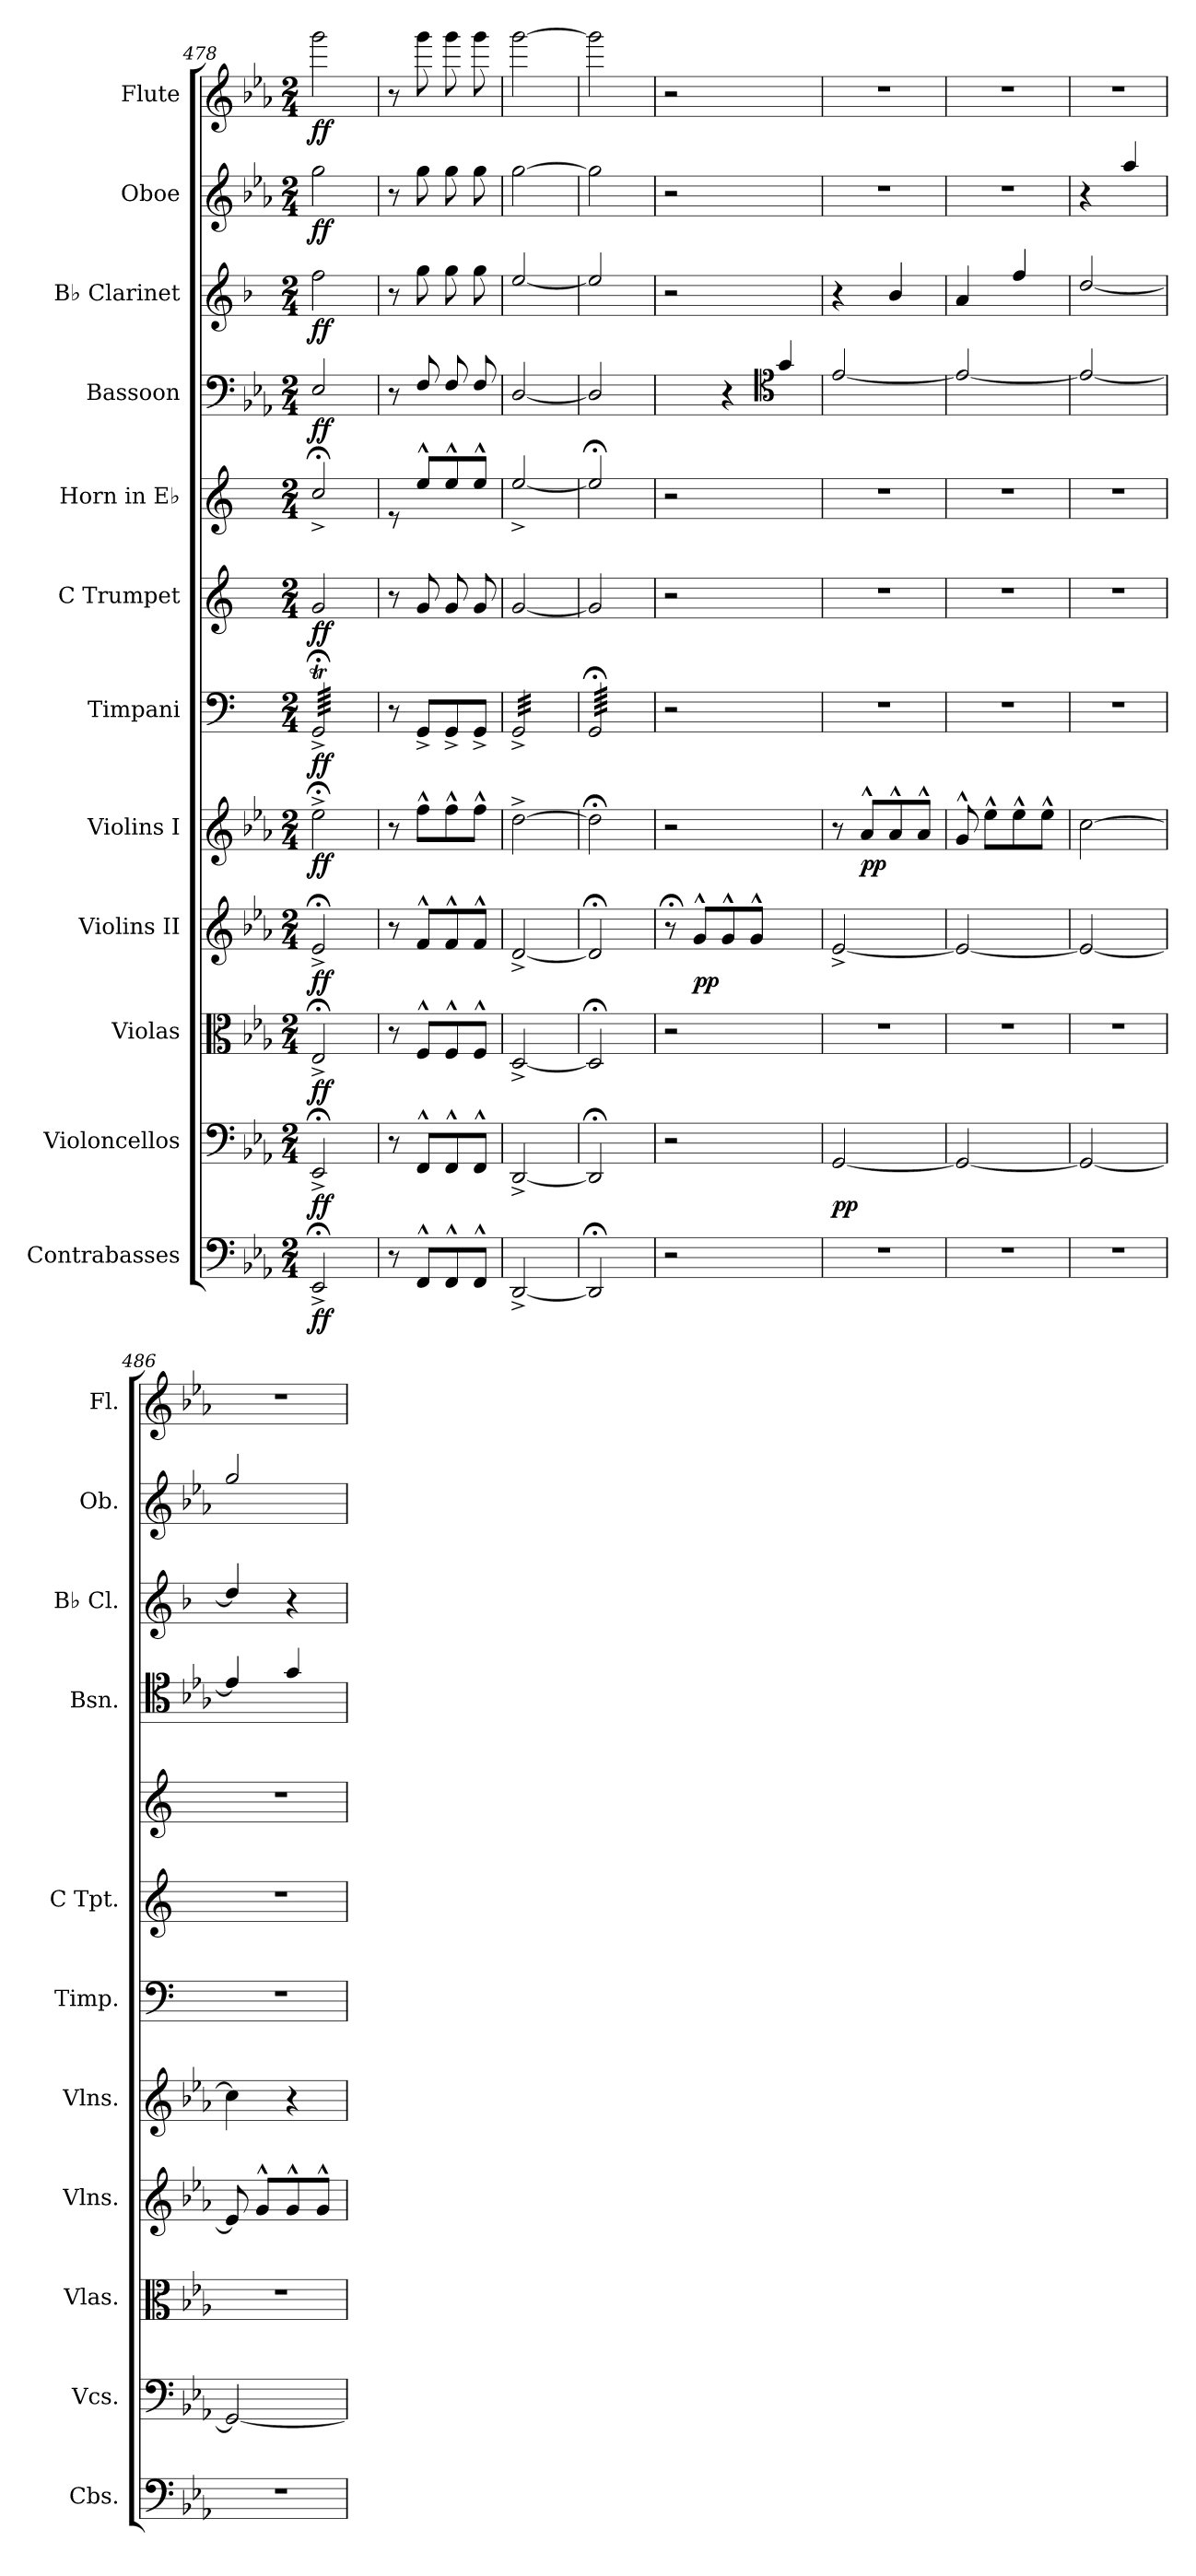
**kern	**dynam	**kern	**dynam	**kern	**dynam	**kern	**dynam	**kern	**dynam	**kern	**dynam	**kern	**dynam	**kern	**kern	**dynam	**kern	**dynam	**kern	**dynam	**kern	**dynam
*part12	*part12	*part11	*part11	*part10	*part10	*part9	*part9	*part8	*part8	*part7	*part7	*part6	*part6	*part5	*part4	*part4	*part3	*part3	*part2	*part2	*part1	*part1
*staff12	*staff12	*staff11	*staff11	*staff10	*staff10	*staff9	*staff9	*staff8	*staff8	*staff7	*staff7	*staff6	*staff6	*staff5	*staff4	*staff4	*staff3	*staff3	*staff2	*staff2	*staff1	*staff1
*I"Contrabasses	*	*I"Violoncellos	*	*I"Violas	*	*I"Violins II	*	*I"Violins I	*	*I"Timpani	*	*I"C Trumpet	*	*I"Horn in E♭	*I"Bassoon	*	*I"B♭ Clarinet	*	*I"Oboe	*	*I"Flute	*
*I'Cbs.	*	*I'Vcs.	*	*I'Vlas.	*	*I'Vlns.	*	*I'Vlns.	*	*I'Timp.	*	*I'C Tpt.	*	*	*I'Bsn.	*	*I'B♭ Cl.	*	*I'Ob.	*	*I'Fl.	*
*clefF4	*	*clefF4	*	*clefC3	*	*clefG2	*	*clefG2	*	*clefF4	*	*clefG2	*	*clefG2	*clefF4	*	*clefG2	*	*clefG2	*	*clefG2	*
*ITrd7c12	*	*	*	*	*	*	*	*	*	*	*	*	*	*ITrd4c7	*	*	*ITrd1c2	*	*	*	*	*
*k[b-e-a-]	*	*k[b-e-a-]	*	*k[b-e-a-]	*	*k[b-e-a-]	*	*k[b-e-a-]	*	*k[]	*	*k[]	*	*k[b-]	*k[b-e-a-]	*	*k[b-e-a-]	*	*k[b-e-a-]	*	*k[b-e-a-]	*
*M2/4	*	*M2/4	*	*M2/4	*	*M2/4	*	*M2/4	*	*M2/4	*	*M2/4	*	*M2/4	*M2/4	*	*M2/4	*	*M2/4	*	*M2/4	*
*MM80	*	*MM80	*	*MM80	*	*MM80	*	*MM80	*	*MM80	*	*MM80	*	*MM80	*MM80	*	*MM80	*	*MM80	*	*MM80	*
=478	=478	=478	=478	=478	=478	=478	=478	=478	=478	=478	=478	=478	=478	=478	=478	=478	=478	=478	=478	=478	=478	=478
!	!LO:DY:b	!	!LO:DY:b	!	!LO:DY:b	!	!LO:DY:b	!	!LO:DY:b	!	!LO:DY:b	!	!LO:DY:b	!	!	!LO:DY:b	!	!LO:DY:b	!	!LO:DY:b	!	!LO:DY:b
*	*	*	*	*	*	*	*	*	*	*tremolo	*	*	*	*	*	*	*	*	*	*	*	*
2EEE-;<^/	ff	2EE-;<^/	ff	2E-;<^/	ff	2e-;<^/	ff	2ee-;<^\	ff	64GG;<T^/LLLL	ff	2g/	ff	2f;<^/	2E-/	ff	2ee-\	ff	2gg\	ff	2ggg\	ff
.	.	.	.	.	.	.	.	.	.	64GG;<T^/	.	.	.	.	.	.	.	.	.	.	.	.
.	.	.	.	.	.	.	.	.	.	64GG;<T^/	.	.	.	.	.	.	.	.	.	.	.	.
.	.	.	.	.	.	.	.	.	.	64GG;<T^/	.	.	.	.	.	.	.	.	.	.	.	.
.	.	.	.	.	.	.	.	.	.	64GG;<T^/	.	.	.	.	.	.	.	.	.	.	.	.
.	.	.	.	.	.	.	.	.	.	64GG;<T^/	.	.	.	.	.	.	.	.	.	.	.	.
.	.	.	.	.	.	.	.	.	.	64GG;<T^/	.	.	.	.	.	.	.	.	.	.	.	.
.	.	.	.	.	.	.	.	.	.	64GG;<T^/	.	.	.	.	.	.	.	.	.	.	.	.
.	.	.	.	.	.	.	.	.	.	64GG;<T^/	.	.	.	.	.	.	.	.	.	.	.	.
.	.	.	.	.	.	.	.	.	.	64GG;<T^/	.	.	.	.	.	.	.	.	.	.	.	.
.	.	.	.	.	.	.	.	.	.	64GG;<T^/	.	.	.	.	.	.	.	.	.	.	.	.
.	.	.	.	.	.	.	.	.	.	64GG;<T^/	.	.	.	.	.	.	.	.	.	.	.	.
.	.	.	.	.	.	.	.	.	.	64GG;<T^/	.	.	.	.	.	.	.	.	.	.	.	.
.	.	.	.	.	.	.	.	.	.	64GG;<T^/	.	.	.	.	.	.	.	.	.	.	.	.
.	.	.	.	.	.	.	.	.	.	64GG;<T^/	.	.	.	.	.	.	.	.	.	.	.	.
.	.	.	.	.	.	.	.	.	.	64GG;<T^/	.	.	.	.	.	.	.	.	.	.	.	.
.	.	.	.	.	.	.	.	.	.	64GG;<T^/	.	.	.	.	.	.	.	.	.	.	.	.
.	.	.	.	.	.	.	.	.	.	64GG;<T^/	.	.	.	.	.	.	.	.	.	.	.	.
.	.	.	.	.	.	.	.	.	.	64GG;<T^/	.	.	.	.	.	.	.	.	.	.	.	.
.	.	.	.	.	.	.	.	.	.	64GG;<T^/	.	.	.	.	.	.	.	.	.	.	.	.
.	.	.	.	.	.	.	.	.	.	64GG;<T^/	.	.	.	.	.	.	.	.	.	.	.	.
.	.	.	.	.	.	.	.	.	.	64GG;<T^/	.	.	.	.	.	.	.	.	.	.	.	.
.	.	.	.	.	.	.	.	.	.	64GG;<T^/	.	.	.	.	.	.	.	.	.	.	.	.
.	.	.	.	.	.	.	.	.	.	64GG;<T^/	.	.	.	.	.	.	.	.	.	.	.	.
.	.	.	.	.	.	.	.	.	.	64GG;<T^/	.	.	.	.	.	.	.	.	.	.	.	.
.	.	.	.	.	.	.	.	.	.	64GG;<T^/	.	.	.	.	.	.	.	.	.	.	.	.
.	.	.	.	.	.	.	.	.	.	64GG;<T^/	.	.	.	.	.	.	.	.	.	.	.	.
.	.	.	.	.	.	.	.	.	.	64GG;<T^/	.	.	.	.	.	.	.	.	.	.	.	.
.	.	.	.	.	.	.	.	.	.	64GG;<T^/	.	.	.	.	.	.	.	.	.	.	.	.
.	.	.	.	.	.	.	.	.	.	64GG;<T^/	.	.	.	.	.	.	.	.	.	.	.	.
.	.	.	.	.	.	.	.	.	.	64GG;<T^/	.	.	.	.	.	.	.	.	.	.	.	.
.	.	.	.	.	.	.	.	.	.	64GG;<T^/JJJJ	.	.	.	.	.	.	.	.	.	.	.	.
*	*	*	*	*	*	*	*	*	*	*Xtremolo	*	*	*	*	*	*	*	*	*	*	*	*
=479	=479	=479	=479	=479	=479	=479	=479	=479	=479	=479	=479	=479	=479	=479	=479	=479	=479	=479	=479	=479	=479	=479
8r	.	8r	.	8r	.	8r	.	8r	.	8r	.	8r	.	8re	8r	.	8r	.	8r	.	8r	.
8FFF^^/L	.	8FF^^/L	.	8F^^/L	.	8f^^/L	.	8ff^^\L	.	8GG^/L	.	8g/	.	8a^^/L	8F/	.	8ff\	.	8gg\	.	8ggg\	.
8FFF^^/	.	8FF^^/	.	8F^^/	.	8f^^/	.	8ff^^\	.	8GG^/	.	8g/	.	8a^^/	8F/	.	8ff\	.	8gg\	.	8ggg\	.
*	*	*	*	*	*	*	*	*	*	*	*	*	*	*	*	*	*	*	*	*	*MM60	*
8FFF^^/J	.	8FF^^/J	.	8F^^/J	.	8f^^/J	.	8ff^^\J	.	8GG^/J	.	8g/	.	8a^^/J	8F/	.	8ff\	.	8gg\	.	8ggg\	.
=480	=480	=480	=480	=480	=480	=480	=480	=480	=480	=480	=480	=480	=480	=480	=480	=480	=480	=480	=480	=480	=480	=480
*	*	*	*	*	*	*	*	*	*	*	*	*	*	*	*	*	*	*	*	*	*MM80	*
*	*	*	*	*	*	*	*	*	*	*tremolo	*	*	*	*	*	*	*	*	*	*	*	*
[2DDD^/	.	[2DD^/	.	[2D^/	.	[2d^/	.	[2dd^\	.	32GG^/LLL	.	[2g/	.	[2a^/	[2D/	.	[2dd/	.	[2gg\	.	[2ggg\	.
.	.	.	.	.	.	.	.	.	.	32GG^/	.	.	.	.	.	.	.	.	.	.	.	.
.	.	.	.	.	.	.	.	.	.	32GG^/	.	.	.	.	.	.	.	.	.	.	.	.
.	.	.	.	.	.	.	.	.	.	32GG^/	.	.	.	.	.	.	.	.	.	.	.	.
.	.	.	.	.	.	.	.	.	.	32GG^/	.	.	.	.	.	.	.	.	.	.	.	.
.	.	.	.	.	.	.	.	.	.	32GG^/	.	.	.	.	.	.	.	.	.	.	.	.
.	.	.	.	.	.	.	.	.	.	32GG^/	.	.	.	.	.	.	.	.	.	.	.	.
.	.	.	.	.	.	.	.	.	.	32GG^/	.	.	.	.	.	.	.	.	.	.	.	.
.	.	.	.	.	.	.	.	.	.	32GG^/	.	.	.	.	.	.	.	.	.	.	.	.
.	.	.	.	.	.	.	.	.	.	32GG^/	.	.	.	.	.	.	.	.	.	.	.	.
.	.	.	.	.	.	.	.	.	.	32GG^/	.	.	.	.	.	.	.	.	.	.	.	.
.	.	.	.	.	.	.	.	.	.	32GG^/	.	.	.	.	.	.	.	.	.	.	.	.
.	.	.	.	.	.	.	.	.	.	32GG^/	.	.	.	.	.	.	.	.	.	.	.	.
.	.	.	.	.	.	.	.	.	.	32GG^/	.	.	.	.	.	.	.	.	.	.	.	.
.	.	.	.	.	.	.	.	.	.	32GG^/	.	.	.	.	.	.	.	.	.	.	.	.
.	.	.	.	.	.	.	.	.	.	32GG^/JJJ	.	.	.	.	.	.	.	.	.	.	.	.
=481	=481	=481	=481	=481	=481	=481	=481	=481	=481	=481	=481	=481	=481	=481	=481	=481	=481	=481	=481	=481	=481	=481
2DDD;</]	.	2DD;</]	.	2D;</]	.	2d;</]	.	2dd;<\]	.	64GG;</LLLL	.	2g/]	.	2a;</]	2D/]	.	2dd/]	.	2gg\]	.	2ggg\]	.
.	.	.	.	.	.	.	.	.	.	64GG;</	.	.	.	.	.	.	.	.	.	.	.	.
.	.	.	.	.	.	.	.	.	.	64GG;</	.	.	.	.	.	.	.	.	.	.	.	.
.	.	.	.	.	.	.	.	.	.	64GG;</	.	.	.	.	.	.	.	.	.	.	.	.
.	.	.	.	.	.	.	.	.	.	64GG;</	.	.	.	.	.	.	.	.	.	.	.	.
.	.	.	.	.	.	.	.	.	.	64GG;</	.	.	.	.	.	.	.	.	.	.	.	.
.	.	.	.	.	.	.	.	.	.	64GG;</	.	.	.	.	.	.	.	.	.	.	.	.
.	.	.	.	.	.	.	.	.	.	64GG;</	.	.	.	.	.	.	.	.	.	.	.	.
.	.	.	.	.	.	.	.	.	.	64GG;</	.	.	.	.	.	.	.	.	.	.	.	.
.	.	.	.	.	.	.	.	.	.	64GG;</	.	.	.	.	.	.	.	.	.	.	.	.
.	.	.	.	.	.	.	.	.	.	64GG;</	.	.	.	.	.	.	.	.	.	.	.	.
.	.	.	.	.	.	.	.	.	.	64GG;</	.	.	.	.	.	.	.	.	.	.	.	.
.	.	.	.	.	.	.	.	.	.	64GG;</	.	.	.	.	.	.	.	.	.	.	.	.
.	.	.	.	.	.	.	.	.	.	64GG;</	.	.	.	.	.	.	.	.	.	.	.	.
.	.	.	.	.	.	.	.	.	.	64GG;</	.	.	.	.	.	.	.	.	.	.	.	.
.	.	.	.	.	.	.	.	.	.	64GG;</	.	.	.	.	.	.	.	.	.	.	.	.
.	.	.	.	.	.	.	.	.	.	64GG;</	.	.	.	.	.	.	.	.	.	.	.	.
.	.	.	.	.	.	.	.	.	.	64GG;</	.	.	.	.	.	.	.	.	.	.	.	.
.	.	.	.	.	.	.	.	.	.	64GG;</	.	.	.	.	.	.	.	.	.	.	.	.
.	.	.	.	.	.	.	.	.	.	64GG;</	.	.	.	.	.	.	.	.	.	.	.	.
.	.	.	.	.	.	.	.	.	.	64GG;</	.	.	.	.	.	.	.	.	.	.	.	.
.	.	.	.	.	.	.	.	.	.	64GG;</	.	.	.	.	.	.	.	.	.	.	.	.
.	.	.	.	.	.	.	.	.	.	64GG;</	.	.	.	.	.	.	.	.	.	.	.	.
.	.	.	.	.	.	.	.	.	.	64GG;</	.	.	.	.	.	.	.	.	.	.	.	.
.	.	.	.	.	.	.	.	.	.	64GG;</	.	.	.	.	.	.	.	.	.	.	.	.
.	.	.	.	.	.	.	.	.	.	64GG;</	.	.	.	.	.	.	.	.	.	.	.	.
.	.	.	.	.	.	.	.	.	.	64GG;</	.	.	.	.	.	.	.	.	.	.	.	.
.	.	.	.	.	.	.	.	.	.	64GG;</	.	.	.	.	.	.	.	.	.	.	.	.
.	.	.	.	.	.	.	.	.	.	64GG;</	.	.	.	.	.	.	.	.	.	.	.	.
.	.	.	.	.	.	.	.	.	.	64GG;</	.	.	.	.	.	.	.	.	.	.	.	.
.	.	.	.	.	.	.	.	.	.	64GG;</	.	.	.	.	.	.	.	.	.	.	.	.
.	.	.	.	.	.	.	.	.	.	64GG;</JJJJ	.	.	.	.	.	.	.	.	.	.	.	.
*	*	*	*	*	*	*	*	*	*	*Xtremolo	*	*	*	*	*	*	*	*	*	*	*	*
=482	=482	=482	=482	=482	=482	=482	=482	=482	=482	=482	=482	=482	=482	=482	=482	=482	=482	=482	=482	=482	=482	=482
2r	.	2r	.	2r	.	8r;<	.	2r	.	2r	.	2r	.	2r	4ryy	.	2r	.	2r	.	2r	.
!	!	!	!	!	!	!	!LO:DY:b	!	!	!	!	!	!	!	!	!	!	!	!	!	!	!
.	.	.	.	.	.	8g^^/L	pp	.	.	.	.	.	.	.	.	.	.	.	.	.	.	.
.	.	.	.	.	.	8g^^/	.	.	.	.	.	.	.	.	4r	.	.	.	.	.	.	.
.	.	.	.	.	.	8g^^/J	.	.	.	.	.	.	.	.	.	.	.	.	.	.	.	.
*	*	*	*	*	*	*	*	*	*	*	*	*	*	*	*clefC4	*	*	*	*	*	*	*
4ryy	.	4ryy	.	4ryy	.	4ryy	.	4ryy	.	4ryy	.	4ryy	.	4ryy	4g/	.	4ryy	.	4ryy	.	4ryy	.
=483	=483	=483	=483	=483	=483	=483	=483	=483	=483	=483	=483	=483	=483	=483	=483	=483	=483	=483	=483	=483	=483	=483
!	!	!	!LO:DY:b	!	!	!	!	!	!	!	!	!	!	!	!	!	!	!	!	!	!	!
2r	.	[2GG/	pp	2r	.	[2e-^/	.	8r	.	2r	.	2r	.	2r	[2e-/	.	4r	.	2r	.	2r	.
!	!	!	!	!	!	!	!	!	!LO:DY:b	!	!	!	!	!	!	!	!	!	!	!	!	!
.	.	.	.	.	.	.	.	8a-^^/L	pp	.	.	.	.	.	.	.	.	.	.	.	.	.
.	.	.	.	.	.	.	.	8a-^^/	.	.	.	.	.	.	.	.	4a-/	.	.	.	.	.
.	.	.	.	.	.	.	.	8a-^^/J	.	.	.	.	.	.	.	.	.	.	.	.	.	.
=484	=484	=484	=484	=484	=484	=484	=484	=484	=484	=484	=484	=484	=484	=484	=484	=484	=484	=484	=484	=484	=484	=484
2r	.	2GG/_	.	2r	.	2e-/_	.	8g^^/	.	2r	.	2r	.	2r	2e-/_	.	4g/	.	2r	.	2r	.
.	.	.	.	.	.	.	.	8ee-^^\L	.	.	.	.	.	.	.	.	.	.	.	.	.	.
.	.	.	.	.	.	.	.	8ee-^^\	.	.	.	.	.	.	.	.	4ee-/	.	.	.	.	.
.	.	.	.	.	.	.	.	8ee-^^\J	.	.	.	.	.	.	.	.	.	.	.	.	.	.
=485	=485	=485	=485	=485	=485	=485	=485	=485	=485	=485	=485	=485	=485	=485	=485	=485	=485	=485	=485	=485	=485	=485
2r	.	2GG/_	.	2r	.	2e-/_	.	[2cc\	.	2r	.	2r	.	2r	2e-/_	.	[2cc/	.	4r	.	2r	.
.	.	.	.	.	.	.	.	.	.	.	.	.	.	.	.	.	.	.	4aa-/	.	.	.
=486	=486	=486	=486	=486	=486	=486	=486	=486	=486	=486	=486	=486	=486	=486	=486	=486	=486	=486	=486	=486	=486	=486
2r	.	2GG/_	.	2r	.	8e-/]	.	4cc\]	.	2r	.	2r	.	2r	4e-/]	.	4cc/]	.	2gg/	.	2r	.
.	.	.	.	.	.	8g^^/L	.	.	.	.	.	.	.	.	.	.	.	.	.	.	.	.
.	.	.	.	.	.	8g^^/	.	4r	.	.	.	.	.	.	4g/	.	4r	.	.	.	.	.
.	.	.	.	.	.	8g^^/J	.	.	.	.	.	.	.	.	.	.	.	.	.	.	.	.
=	=	=	=	=	=	=	=	=	=	=	=	=	=	=	=	=	=	=	=	=	=	=
*-	*-	*-	*-	*-	*-	*-	*-	*-	*-	*-	*-	*-	*-	*-	*-	*-	*-	*-	*-	*-	*-	*-
